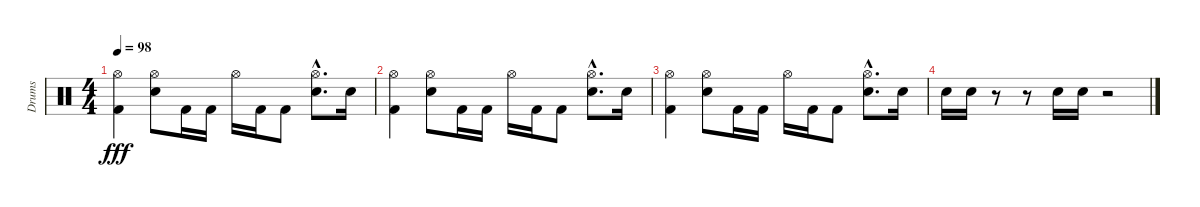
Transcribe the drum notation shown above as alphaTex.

\track ("Drums" "Drums") {instrument percussion}
\staff {score}
\articulation defaults
\ts (4 4)
\tempo 98
\clef neutral
\ks c
("Hi-Hat (open)" "Kick (hit) 2").4{dy fff} ("Hi-Hat (open)" "Electric Snare (hit)").8 "Kick (hit) 2".16 "Kick (hit) 2".16 "Hi-Hat (open)".16 "Kick (hit) 2".16 "Kick (hit) 2".8 ("Hi-Hat (open)"{hac} "Electric Snare (hit)"{hac}).8{d} "Electric Snare (hit)".16 |
("Hi-Hat (open)" "Kick (hit) 2").4 ("Hi-Hat (open)" "Electric Snare (hit)").8 "Kick (hit) 2".16 "Kick (hit) 2".16 "Hi-Hat (open)".16 "Kick (hit) 2".16 "Kick (hit) 2".8 ("Hi-Hat (open)"{hac} "Electric Snare (hit)"{hac}).8{d} "Electric Snare (hit)".16 |
("Hi-Hat (open)" "Kick (hit) 2").4 ("Hi-Hat (open)" "Electric Snare (hit)").8 "Kick (hit) 2".16 "Kick (hit) 2".16 "Hi-Hat (open)".16 "Kick (hit) 2".16 "Kick (hit) 2".8 ("Hi-Hat (open)"{hac} "Electric Snare (hit)"{hac}).8{d} "Electric Snare (hit)".16 |
"Electric Snare (hit)".16 "Electric Snare (hit)".16 r.8 r.8 "Electric Snare (hit)".16 "Electric Snare (hit)".16 r.2
